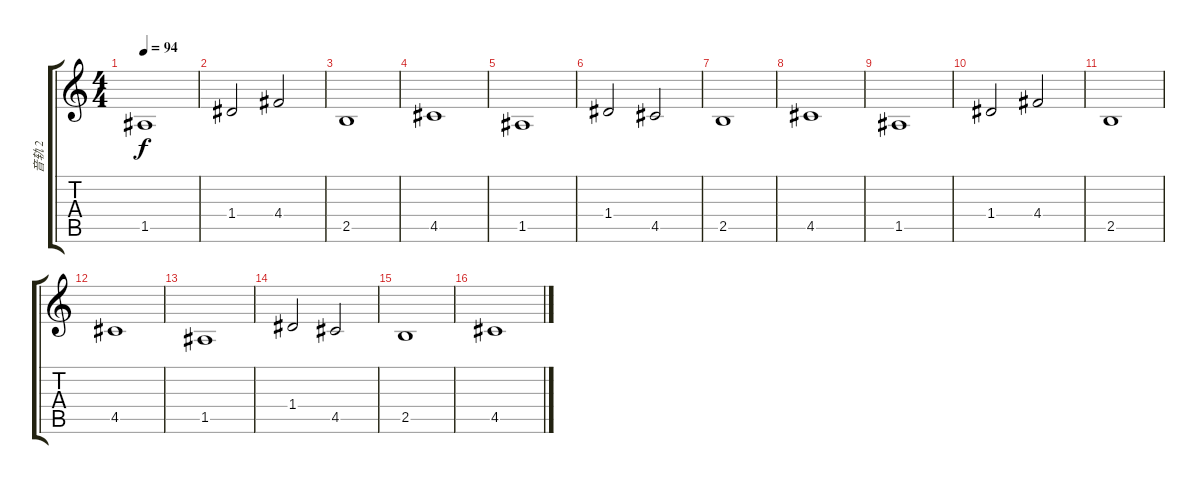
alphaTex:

\track ("音轨 2" "音轨 2") {instrument acousticbass}
\staff {score tabs}
\tuning (E4 B3 G3 D3 A2 E2) {hide}
\ts (4 4)
\tempo 94
\clef g2
\ks c
1.5.1{dy f} |
1.4.2 4.4.2 |
2.5.1 |
4.5.1 |
1.5.1 |
1.4.2 4.5.2 |
2.5.1 |
4.5.1 |
1.5.1 |
1.4.2 4.4.2 |
2.5.1 |
4.5.1 |
1.5.1 |
1.4.2 4.5.2 |
2.5.1 |
4.5.1
